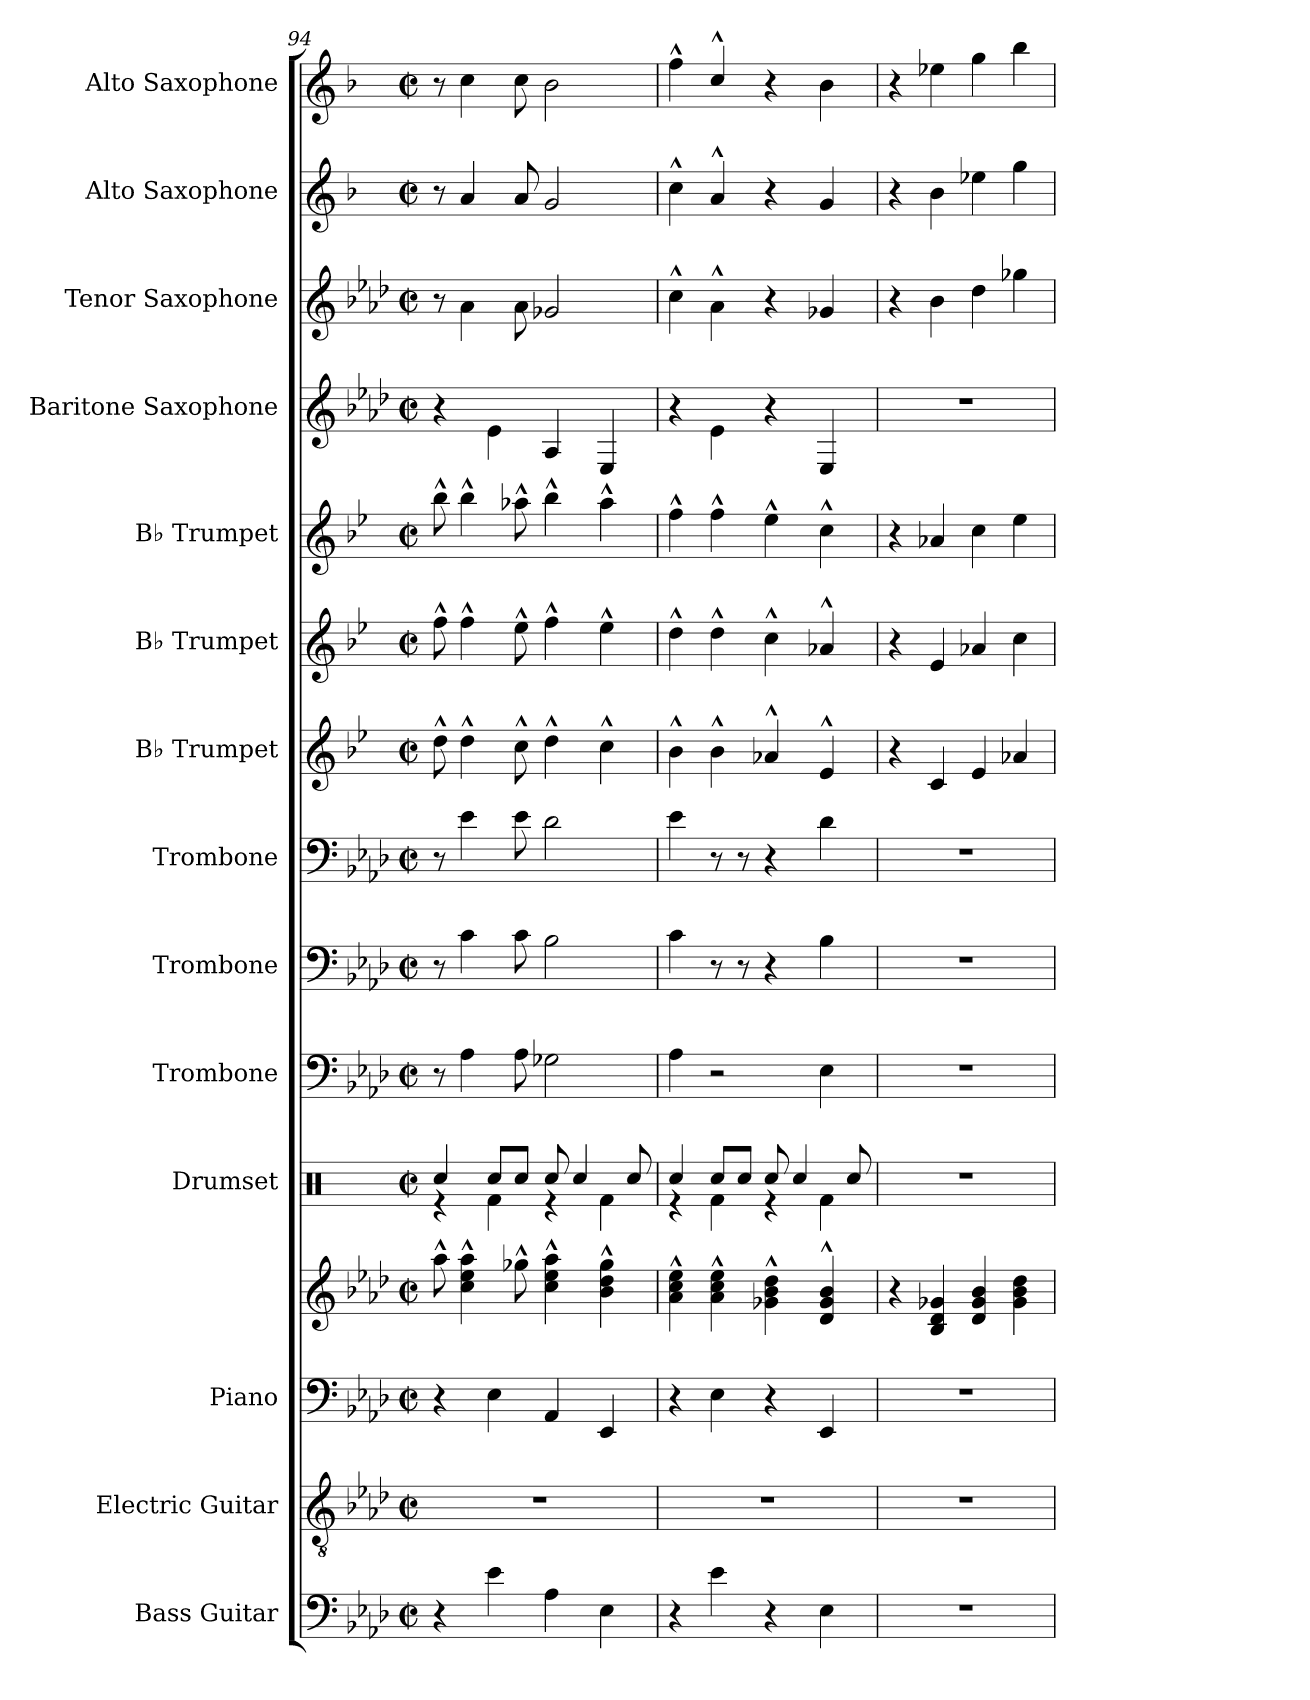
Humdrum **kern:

**kern	**kern	**kern	**kern	**kern	**kern	**kern	**kern	**kern	**kern	**kern	**kern	**kern	**kern	**kern
*part14	*part13	*part12	*part12	*part11	*part10	*part9	*part8	*part7	*part6	*part5	*part4	*part3	*part2	*part1
*staff15	*staff14	*staff13	*staff12	*staff11	*staff10	*staff9	*staff8	*staff7	*staff6	*staff5	*staff4	*staff3	*staff2	*staff1
*I"Bass Guitar	*I"Electric Guitar	*I"Piano	*	*I"Drumset	*I"Trombone	*I"Trombone	*I"Trombone	*I"B♭ Trumpet	*I"B♭ Trumpet	*I"B♭ Trumpet	*I"Baritone Saxophone	*I"Tenor Saxophone	*I"Alto Saxophone	*I"Alto Saxophone
*I'B. Guit.	*I'El. Guit.	*I'Pno.	*	*I'Drs.	*I'Tbn.	*I'Tbn.	*I'Tbn.	*I'B♭ Tpt.	*I'B♭ Tpt.	*I'B♭ Tpt.	*I'Bar. Sax.	*I'T. Sax.	*I'A. Sax.	*I'A. Sax.
*clefF4	*clefGv2	*clefF4	*clefG2	*clefX	*clefF4	*clefF4	*clefF4	*clefG2	*clefG2	*clefG2	*clefG2	*clefG2	*clefG2	*clefG2
*ITrd7c12	*	*	*	*	*	*	*	*ITrd1c2	*ITrd1c2	*ITrd1c2	*ITrd12c21	*ITrd8c14	*ITrd5c9	*ITrd5c9
*k[b-e-a-d-]	*k[b-e-a-d-]	*k[b-e-a-d-]	*k[b-e-a-d-]	*k[]	*k[b-e-a-d-]	*k[b-e-a-d-]	*k[b-e-a-d-]	*k[b-e-a-d-]	*k[b-e-a-d-]	*k[b-e-a-d-]	*k[b-e-a-d-]	*k[b-e-a-d-]	*k[b-e-a-d-]	*k[b-e-a-d-]
*M2/2	*M2/2	*M2/2	*M2/2	*M2/2	*M2/2	*M2/2	*M2/2	*M2/2	*M2/2	*M2/2	*M2/2	*M2/2	*M2/2	*M2/2
*met(c|)	*met(c|)	*met(c|)	*met(c|)	*met(c|)	*met(c|)	*met(c|)	*met(c|)	*met(c|)	*met(c|)	*met(c|)	*met(c|)	*met(c|)	*met(c|)	*met(c|)
=94	=94	=94	=94	=94	=94	=94	=94	=94	=94	=94	=94	=94	=94	=94
*	*	*	*	*^	*	*	*	*	*	*	*	*	*	*
4r	1r	4r	8aa-^^\	4Rcc/	4r	8r	8r	8r	8cc^^\	8ee-^^\	8aa-^^\	4r	8r	8r	8r
.	.	.	4cc\^^ 4ee-\^^ 4aa-\^^	.	.	4A-\	4c\	4e-\	4cc^^\	4ee-^^\	4aa-^^\	.	4A-\	4c/	4e-\
4E-\	.	4E-\	.	8Rcc/L	4Rf\	.	.	.	.	.	.	4E-\	.	.	.
.	.	.	8gg-X^^\	8Rcc/J	.	8A-\	8c\	8e-\	8b-^^\	8dd-^^\	8gg-X^^\	.	8A-\	8c/	8e-\
4AA-\	.	4AA-/	4cc\^^ 4ee-\^^ 4aa-\^^	8Rcc/	4r	2G-X\	2B-\	2d-\	4cc^^\	4ee-^^\	4aa-^^\	4AA-/	2G-X/	2B-/	2d-\
.	.	.	.	4Rcc/	.	.	.	.	.	.	.	.	.	.	.
4EE-\	.	4EE-/	4b-\^^ 4dd-\^^ 4gg-\^^	.	4Rf\	.	.	.	4b-^^\	4dd-^^\	4gg-^^\	4EE-/	.	.	.
.	.	.	.	8Rcc/	.	.	.	.	.	.	.	.	.	.	.
=95	=95	=95	=95	=95	=95	=95	=95	=95	=95	=95	=95	=95	=95	=95	=95
4r	1r	4r	4a-\^^ 4cc\^^ 4ee-\^^	4Rcc/	4r	4A-\	4c\	4e-\	4a-^^\	4cc^^\	4ee-^^\	4r	4c^^\	4e-^^\	4a-^^\
4E-\	.	4E-\	4a-\^^ 4cc\^^ 4ee-\^^	8Rcc/L	4Rf\	2r	8r	8r	4a-^^\	4cc^^\	4ee-^^\	4E-\	4A-^^\	4c^^/	4e-^^/
.	.	.	.	8Rcc/J	.	.	8r	8r	.	.	.	.	.	.	.
4r	.	4r	4g-X\^^ 4b-\^^ 4dd-\^^	8Rcc/	4r	.	4r	4r	4g-X^^/	4b-^^\	4dd-^^\	4r	4r	4r	4r
.	.	.	.	4Rcc/	.	.	.	.	.	.	.	.	.	.	.
4EE-\	.	4EE-/	4d-/^^ 4g-/^^ 4b-/^^	.	4Rf\	4E-\	4B-\	4d-\	4d-^^/	4g-X^^/	4b-^^\	4EE-/	4G-X/	4B-/	4d-\
.	.	.	.	8Rcc/	.	.	.	.	.	.	.	.	.	.	.
*	*	*	*	*v	*v	*	*	*	*	*	*	*	*	*	*
=96	=96	=96	=96	=96	=96	=96	=96	=96	=96	=96	=96	=96	=96	=96
1r	1r	1r	4r	1r	1r	1r	1r	4r	4r	4r	1r	4r	4r	4r
.	.	.	4B-/ 4d-/ 4g-X/	.	.	.	.	4B-/	4d-/	4g-X/	.	4B-\	4d-\	4g-X\
.	.	.	4d-/ 4g-/ 4b-/	.	.	.	.	4d-/	4g-X/	4b-\	.	4d-\	4g-X\	4b-\
.	.	.	4g-\ 4b-\ 4dd-\	.	.	.	.	4g-X/	4b-\	4dd-\	.	4g-X\	4b-\	4dd-\
=	=	=	=	=	=	=	=	=	=	=	=	=	=	=
*-	*-	*-	*-	*-	*-	*-	*-	*-	*-	*-	*-	*-	*-	*-
